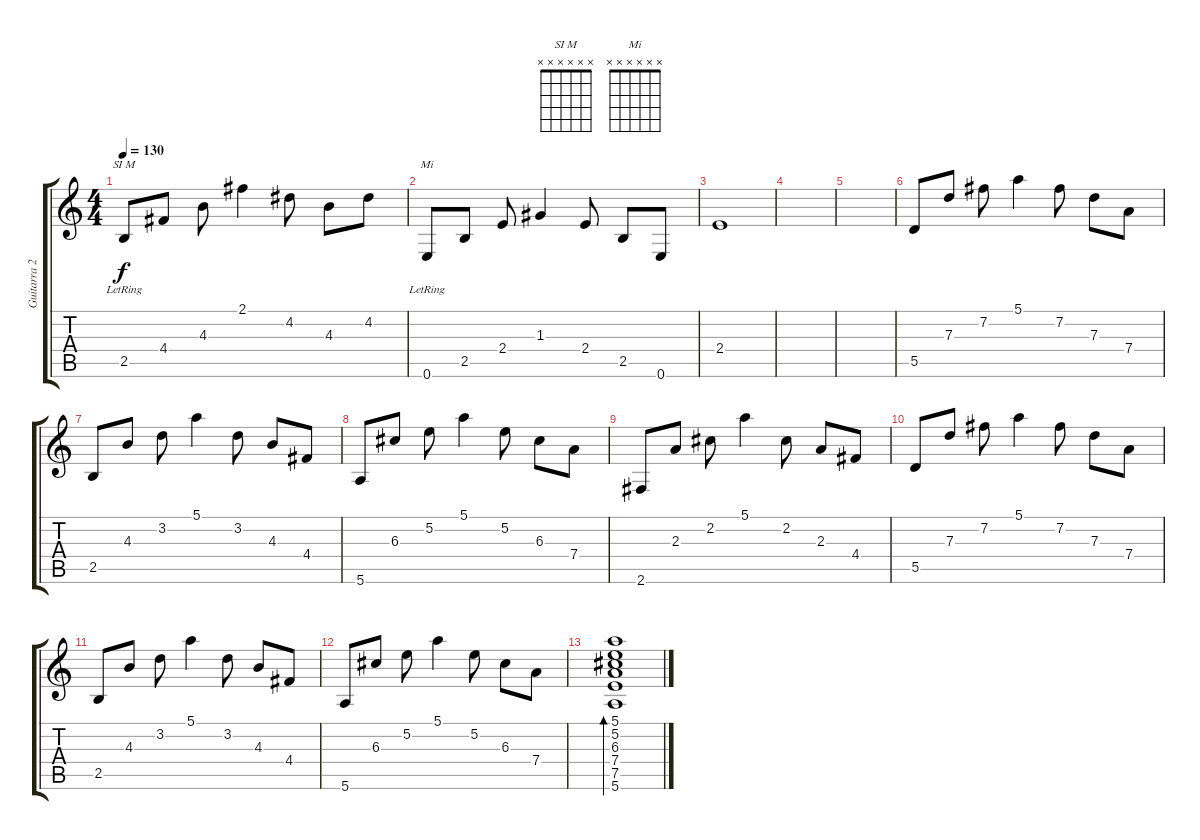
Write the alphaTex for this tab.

\track ("Guitarra 2" "Guitarra 2") {instrument acousticguitarsteel}
\staff {score tabs}
\tuning (E4 B3 G3 D3 A2 E2) {hide}
\chord ("SI M" x x x x x x)
\chord ("Mi " x x x x x x)
\ts (4 4)
\tempo 130
\clef g2
\ks c
2.5{lr}.8{ch "SI M" dy f} 4.4.8 4.3.8 2.1.4 4.2.8 4.3.8 4.2.8 |
0.6{lr}.8{ch "Mi "} 2.5.8 2.4.8 1.3.4 2.4.8 2.5.8 0.6.8 |
2.4.1 |
|
|
5.5.8{volume 10 instrument acousticguitarsteel} 7.3.8 7.2.8 5.1.4 7.2.8 7.3.8 7.4.8 |
2.5.8 4.3.8 3.2.8 5.1.4 3.2.8 4.3.8 4.4.8 |
5.6.8 6.3.8 5.2.8 5.1.4 5.2.8 6.3.8 7.4.8 |
2.6.8 2.3.8 2.2.8 5.1.4 2.2.8 2.3.8 4.4.8 |
5.5.8 7.3.8 7.2.8 5.1.4 7.2.8 7.3.8 7.4.8 |
2.5.8 4.3.8 3.2.8 5.1.4 3.2.8 4.3.8 4.4.8 |
5.6.8 6.3.8 5.2.8 5.1.4 5.2.8 6.3.8 7.4.8 |
(5.1 5.2 6.3 7.4 7.5 5.6).1{bd 60}
